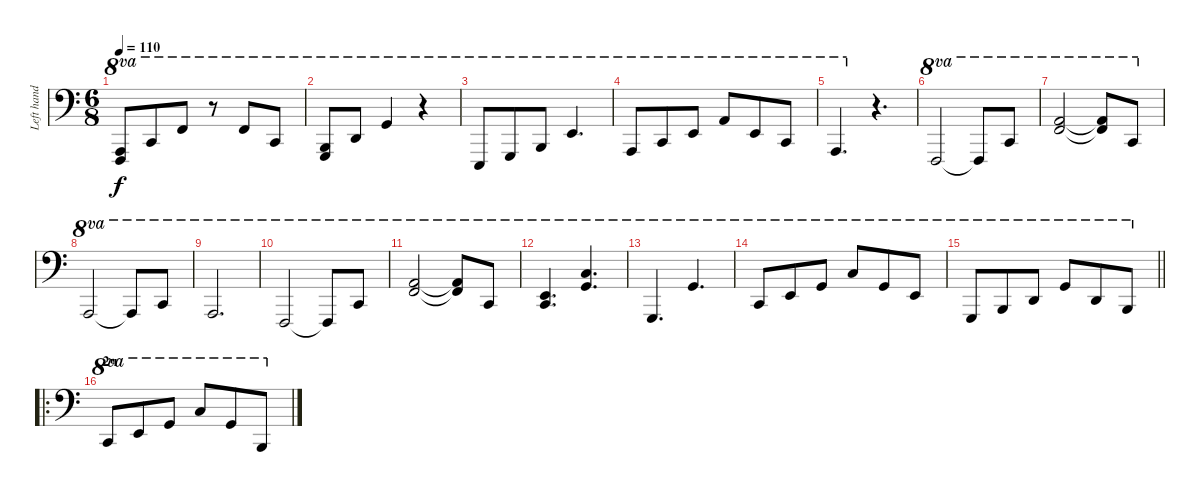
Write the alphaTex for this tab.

\track ("Left hand" "Left hand") {instrument brightacousticpiano}
\staff {score}
\tuning (G2 D2 A1 E1) {hide}
\ts (6 8)
\tempo 110
\clef f4
\ks c
(12.3 13.4).8{ot 8va dy f} 10.2.8{ot 8va} 10.1.8{ot 8va} r.8{ot 8va} 10.1.8{ot 8va} 10.2.8{ot 8va} |
(9.2 10.3).8{ot 8va} 7.1.8{ot 8va} 12.1.4{ot 8va} r.4{ot 8va} |
12.4.8{ot 8va} 10.3.8{ot 8va} 9.2.8{ot 8va} 9.1.4{d ot 8va} |
7.2.8{ot 8va} 5.1.8{ot 8va} 9.1.8{ot 8va} 14.1.8{ot 8va} 14.2.8{ot 8va} 15.3.8{ot 8va} |
12.3.4{d ot 8va} r.4{d} |
3.2.2{ot 8va} 3.2{t}.8{ot 8va} 10.2.8{ot 8va} |
(10.1 19.2).2{ot 8va} (10.1{t} 19.2{t}).8{ot 8va} 5.1.8{ot 8va} |
2.1.2{ot 8va} 2.1{t}.8{ot 8va} 5.1.8{ot 8va} |
2.1.2{d ot 8va} |
3.2.2{ot 8va} 3.2{t}.8{ot 8va} 10.2.8{ot 8va} |
(10.1 19.2).2{ot 8va} (10.1{t} 19.2{t}).8{ot 8va} 5.1.8{ot 8va} |
(5.1 14.2).4{d ot 8va} (17.1 17.2).4{d ot 8va} |
0.1.4{d ot 8va} 12.1.4{d ot 8va} |
10.2.8{ot 8va} 9.1.8{ot 8va} 12.1.8{ot 8va} 17.1.8{ot 8va} 17.2.8{ot 8va} 9.1.8{ot 8va} |
\barLineRight lightlight
10.3.8{ot 8va} 9.2.8{ot 8va} 7.1.8{ot 8va} 12.1.8{ot 8va} 12.2.8{ot 8va} 9.2.8{ot 8va} |
\ro
\section ("" "2ч")
10.2.8{ot 8va} 9.1.8{ot 8va} 12.1.8{ot 8va} 17.1.8{ot 8va} 17.2.8{ot 8va} 14.3.8{ot 8va}
